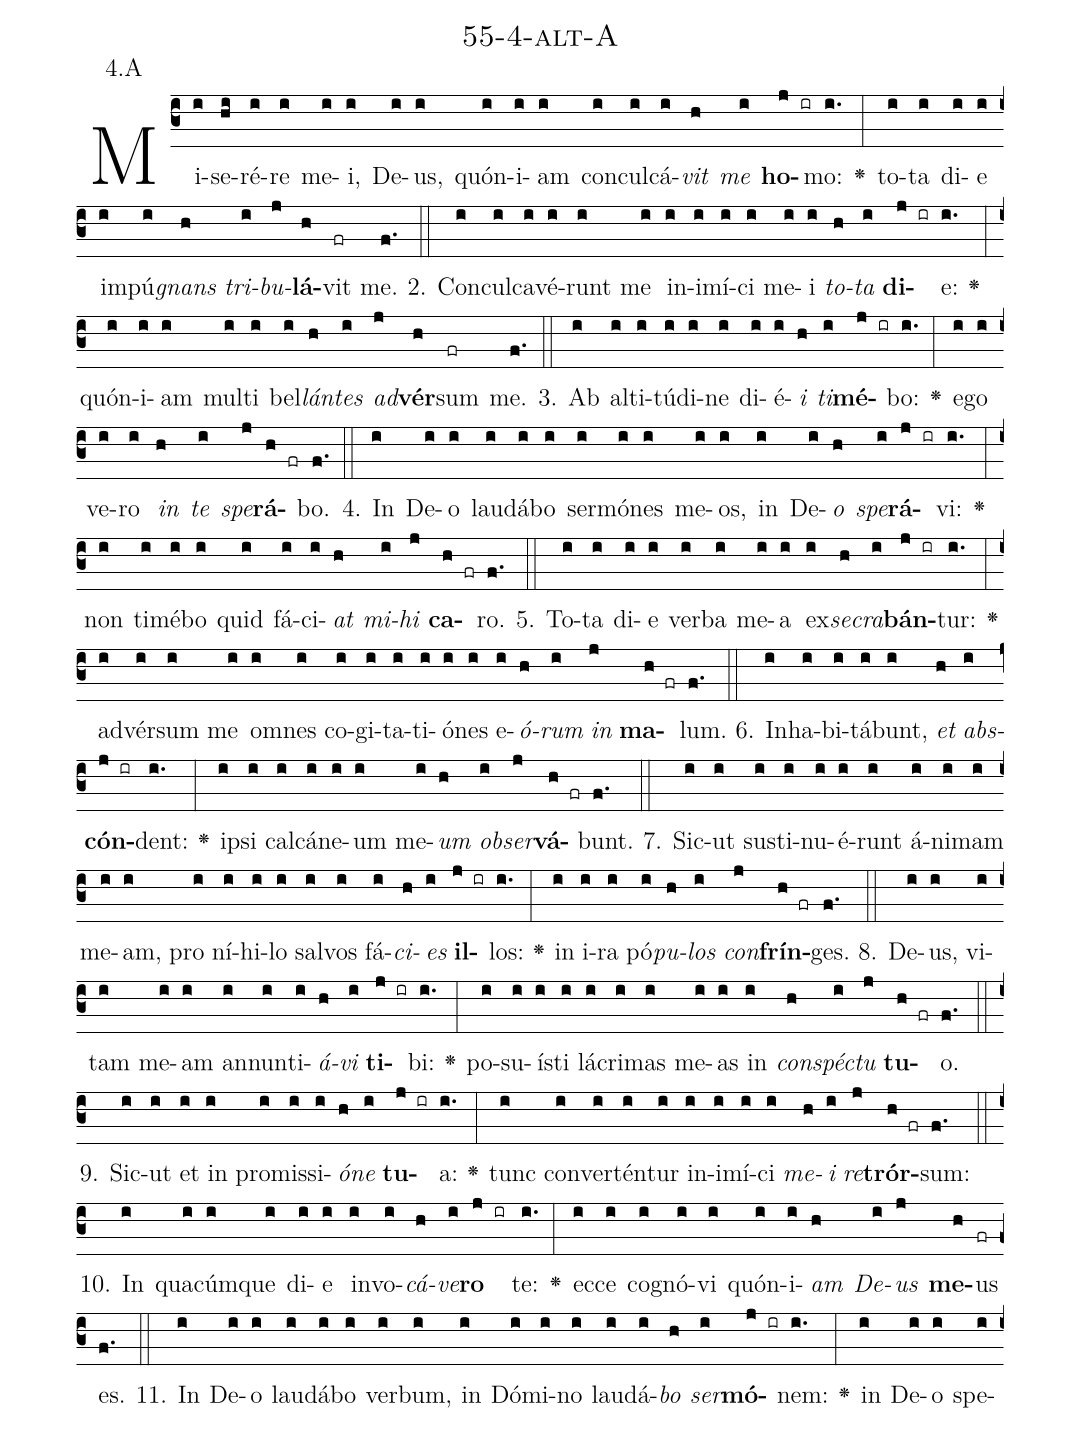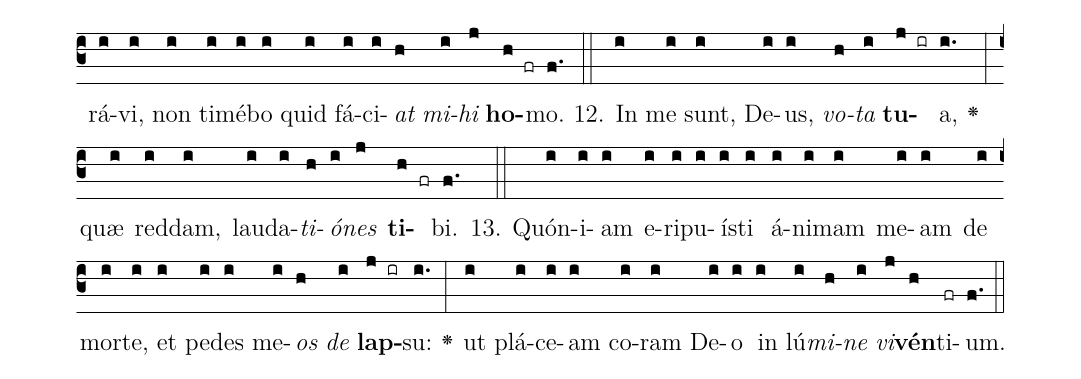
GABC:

name: 55-4-alt-A;
annotation: 4.A;
%%
(c3)Mi(i)se(hi)ré(i)re(i) me(i)i,(i) De(i)us,(i) quón(i)i(i)am(i) con(i)cul(i)cá(i)<i>vit</i>(h) <i>me</i>(i) <b>ho</b>(j ir)mo:(i.) <v>\greheightstar</v>(:) to(i)ta(i) di(i)e(i) im(i)pú(i)<i>gnans</i>(h) <i>tri</i>(i)<i>bu</i>(j)<b>lá</b>(h)vit(fr) me.(f.) (::)
2. Con(i)cul(i)ca(i)vé(i)runt(i) me(i) in(i)i(i)mí(i)ci(i) me(i)i(i) <i>to</i>(h)<i>ta</i>(i) <b>di</b>(j ir)e:(i.) <v>\greheightstar</v>(:) quón(i)i(i)am(i) mul(i)ti(i) bel(i)<i>lán</i>(h)<i>tes</i>(i) <i>ad</i>(j)<b>vér</b>(h)sum(fr) me.(f.) (::)
3. Ab(i) al(i)ti(i)tú(i)di(i)ne(i) di(i)é(i)<i>i</i>(h) <i>ti</i>(i)<b>mé</b>(j ir)bo:(i.) <v>\greheightstar</v>(:) e(i)go(i) ve(i)ro(i) <i>in</i>(h) <i>te</i>(i) <i>spe</i>(j)<b>rá</b>(h fr)bo.(f.) (::)
4. In(i) De(i)o(i) lau(i)dá(i)bo(i) ser(i)mó(i)nes(i) me(i)os,(i) in(i) De(i)<i>o</i>(h) <i>spe</i>(i)<b>rá</b>(j ir)vi:(i.) <v>\greheightstar</v>(:) non(i) ti(i)mé(i)bo(i) quid(i) fá(i)ci(i)<i>at</i>(h) <i>mi</i>(i)<i>hi</i>(j) <b>ca</b>(h fr)ro.(f.) (::)
5. To(i)ta(i) di(i)e(i) ver(i)ba(i) me(i)a(i) ex(i)<i>se</i>(h)<i>cra</i>(i)<b>bán</b>(j ir)tur:(i.) <v>\greheightstar</v>(:) ad(i)vér(i)sum(i) me(i) om(i)nes(i) co(i)gi(i)ta(i)ti(i)ó(i)nes(i) e(i)<i>ó</i>(h)<i>rum</i>(i) <i>in</i>(j) <b>ma</b>(h fr)lum.(f.) (::)
6. In(i)ha(i)bi(i)tá(i)bunt,(i) <i>et</i>(h) <i>abs</i>(i)<b>cón</b>(j ir)dent:(i.) <v>\greheightstar</v>(:) ip(i)si(i) cal(i)cá(i)ne(i)um(i) me(i)<i>um</i>(h) <i>ob</i>(i)<i>ser</i>(j)<b>vá</b>(h fr)bunt.(f.) (::)
7. Sic(i)ut(i) sus(i)ti(i)nu(i)é(i)runt(i) á(i)ni(i)mam(i) me(i)am,(i) pro(i) ní(i)hi(i)lo(i) sal(i)vos(i) fá(i)<i>ci</i>(h)<i>es</i>(i) <b>il</b>(j ir)los:(i.) <v>\greheightstar</v>(:) in(i) i(i)ra(i) pó(i)<i>pu</i>(h)<i>los</i>(i) <i>con</i>(j)<b>frín</b>(h fr)ges.(f.) (::)
8. De(i)us,(i) vi(i)tam(i) me(i)am(i) an(i)nun(i)ti(i)<i>á</i>(h)<i>vi</i>(i) <b>ti</b>(j ir)bi:(i.) <v>\greheightstar</v>(:) po(i)su(i)ís(i)ti(i) lá(i)cri(i)mas(i) me(i)as(i) in(i) <i>con</i>(h)<i>spéc</i>(i)<i>tu</i>(j) <b>tu</b>(h fr)o.(f.) (::)
9. Sic(i)ut(i) et(i) in(i) pro(i)mis(i)si(i)<i>ó</i>(h)<i>ne</i>(i) <b>tu</b>(j ir)a:(i.) <v>\greheightstar</v>(:) tunc(i) con(i)ver(i)tén(i)tur(i) in(i)i(i)mí(i)ci(i) <i>me</i>(h)<i>i</i>(i) <i>re</i>(j)<b>trór</b>(h fr)sum:(f.) (::)
10. In(i) qua(i)cúm(i)que(i) di(i)e(i) in(i)vo(i)<i>cá</i>(h)<i>ve</i>(i)<b>ro</b>(j ir) te:(i.) <v>\greheightstar</v>(:) ec(i)ce(i) co(i)gnó(i)vi(i) quón(i)i(i)<i>am</i>(h) <i>De</i>(i)<i>us</i>(j) <b>me</b>(h)us(fr) es.(f.) (::)
11. In(i) De(i)o(i) lau(i)dá(i)bo(i) ver(i)bum,(i) in(i) Dó(i)mi(i)no(i) lau(i)dá(i)<i>bo</i>(h) <i>ser</i>(i)<b>mó</b>(j ir)nem:(i.) <v>\greheightstar</v>(:) in(i) De(i)o(i) spe(i)rá(i)vi,(i) non(i) ti(i)mé(i)bo(i) quid(i) fá(i)ci(i)<i>at</i>(h) <i>mi</i>(i)<i>hi</i>(j) <b>ho</b>(h fr)mo.(f.) (::)
12. In(i) me(i) sunt,(i) De(i)us,(i) <i>vo</i>(h)<i>ta</i>(i) <b>tu</b>(j ir)a,(i.) <v>\greheightstar</v>(:) quæ(i) red(i)dam,(i) lau(i)da(i)<i>ti</i>(h)<i>ó</i>(i)<i>nes</i>(j) <b>ti</b>(h fr)bi.(f.) (::)
13. Quón(i)i(i)am(i) e(i)ri(i)pu(i)ís(i)ti(i) á(i)ni(i)mam(i) me(i)am(i) de(i) mor(i)te,(i) et(i) pe(i)des(i) me(i)<i>os</i>(h) <i>de</i>(i) <b>lap</b>(j ir)su:(i.) <v>\greheightstar</v>(:) ut(i) plá(i)ce(i)am(i) co(i)ram(i) De(i)o(i) in(i) lú(i)<i>mi</i>(h)<i>ne</i>(i) <i>vi</i>(j)<b>vén</b>(h)ti(fr)um.(f.) (::)
